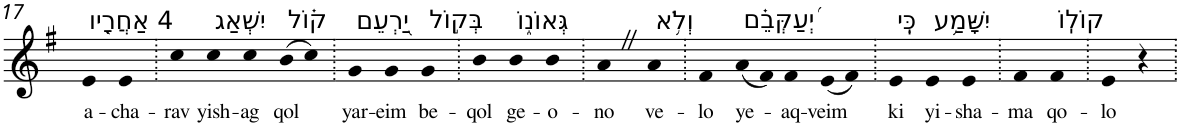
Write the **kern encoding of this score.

**kern	**text
*part1	*part1
*staff1	*staff1
*I"Piano	*
*I'Pno	*
!!LO:PB:g=z
*clefG2	*
*k[f#]	*
*G:	*
=17	=17
!LO:TX:a:t=4 אַחֲרָ֤יו	!
!	!LO:LY:b
4e	a-
!	!LO:LY:b
4e	-cha-
=18.	=18.
!	!LO:LY:b
4cc	-rav
!LO:TX:a:t=יִשְׁאַג	!
!	!LO:LY:b
4cc	yish-
!	!LO:LY:b
4cc	-ag
!LO:TX:a:t=ק֗וֹל	!
!	!LO:LY:b
(8b	qol
8cc)	.
=19.	=19.
!LO:TX:a:t=יַ֭רְעֵם	!
!	!LO:LY:b
4g	yar-
!	!LO:LY:b
4g	-eim
!LO:TX:a:t=בְּק֣וֹל	!
!	!LO:LY:b
4g	be-
=20.	=20.
!	!LO:LY:b
4b	-qol
!LO:TX:a:t=גְּאוֹנ֑וֹ	!
!	!LO:LY:b
4b	ge-
!	!LO:LY:b
4b	-o-
=21.	=21.
!	!LO:LY:b
4aZ	-no
!LO:TX:a:t=וְלֹ֥א	!
!	!LO:LY:b
4a	ve-
=22.	=22.
!	!LO:LY:b
4f#	-lo
!LO:TX:a:t=יְ֝עַקְּבֵ֗ם	!
!	!LO:LY:b
(8a	ye-
8f#)	.
!	!LO:LY:b
4f#	-aq-
!	!LO:LY:b
(8e	-veim
8f#)	.
=23.	=23.
!LO:TX:a:t=כִּֽי	!
!	!LO:LY:b
4e	ki
!LO:TX:a:t=יִשָּׁמַ֥ע	!
!	!LO:LY:b
4e	yi-
!	!LO:LY:b
4e	-sha-
=24.	=24.
!	!LO:LY:b
4f#	-ma
!LO:TX:a:t=קוֹלֽוֹ	!
!	!LO:LY:b
4f#	qo-
=25.	=25.
!	!LO:LY:b
4e	-lo
4r	.
=.	=.
*-	*-
